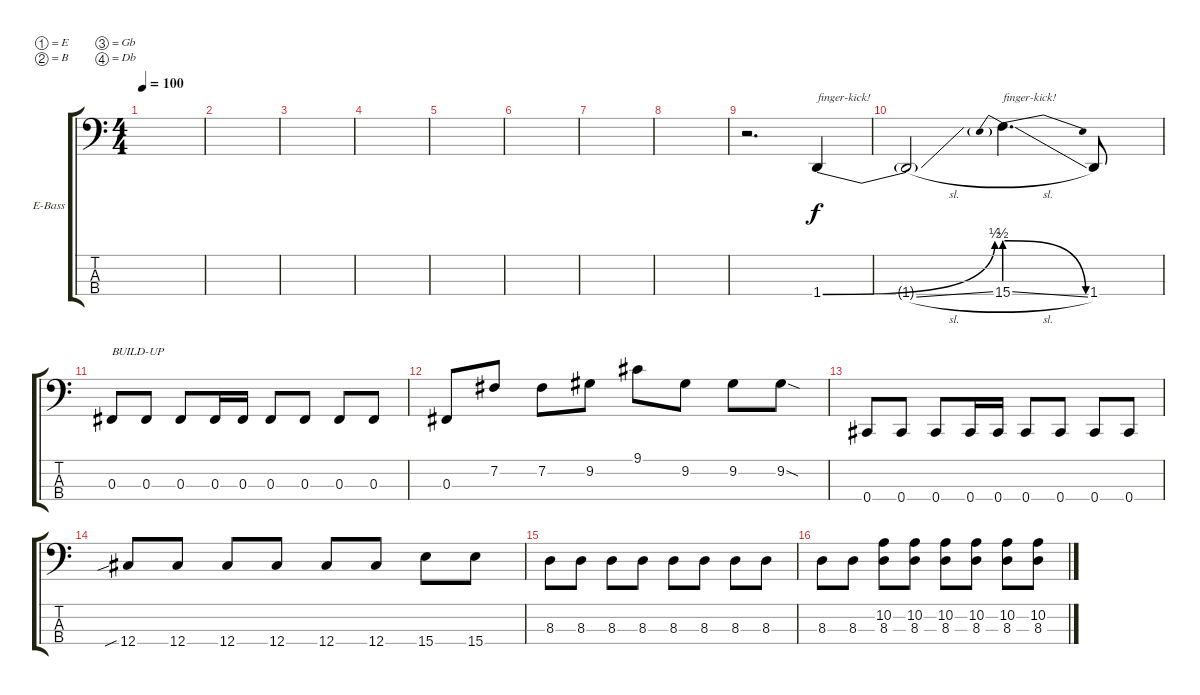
\bracketExtendMode groupsimilarinstruments
\firstSystemTrackNameOrientation horizontal
\otherSystemsTrackNameOrientation horizontal
\track ("Bass" "E-Bass") {instrument electricbassfinger}
\staff {score tabs}
\tuning (E2 B1 Gb1 Db1)
\ts (4 4)
\tempo 100
\clef f4
\ks c
|
|
|
|
|
|
|
|
r.2{d} 1.4{be (bend 0 0 60 2)}.4{txt "finger-kick!"} |
1.4{sl t}.2 15.4{be (prebendrelease 0 2 59.4 0) sl}.4{d txt "finger-kick!"} 1.4.8 |
0.3.8{txt "BUILD-UP"} 0.3.8 0.3.8 0.3.16 0.3.16 0.3.8 0.3.8 0.3.8 0.3.8 |
0.3.8 7.2.8 7.2.8 9.2.8 9.1.8 9.2.8 9.2.8 9.2{sod}.8 |
0.4.8 0.4.8 0.4.8 0.4.16 0.4.16 0.4.8 0.4.8 0.4.8 0.4.8 |
12.4{sib}.8 12.4.8 12.4.8 12.4.8 12.4.8 12.4.8 15.4.8 15.4.8 |
8.3.8 8.3.8 8.3.8 8.3.8 8.3.8 8.3.8 8.3.8 8.3.8 |
8.3.8 8.3.8 (8.3 10.2).8 (8.3 10.2).8 (8.3 10.2).8 (8.3 10.2).8 (8.3 10.2).8 (8.3 10.2).8
